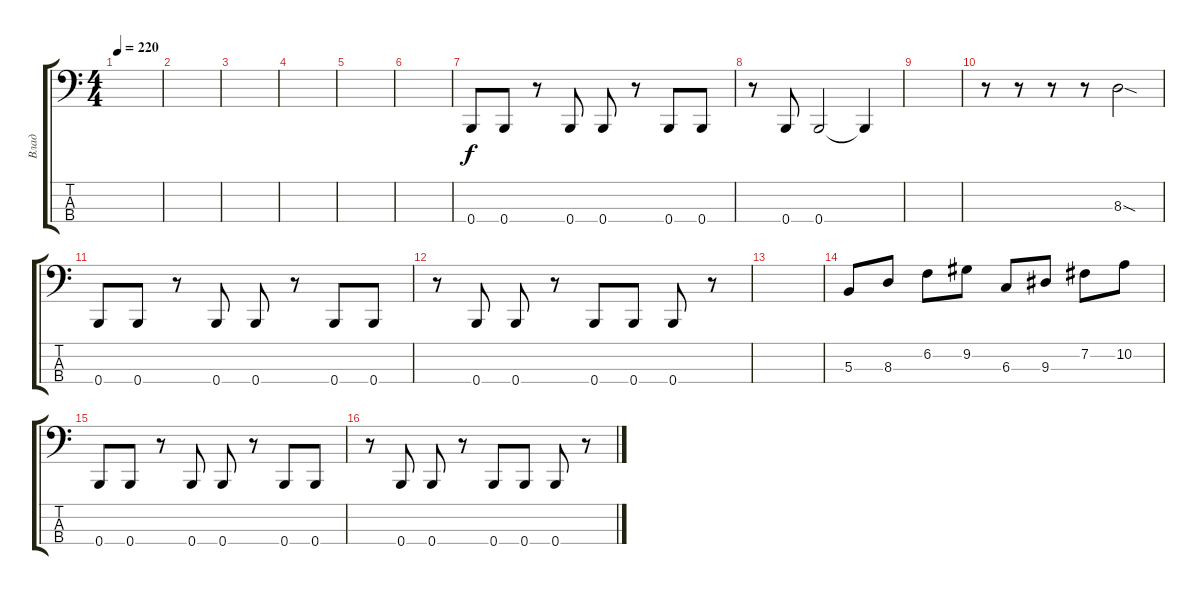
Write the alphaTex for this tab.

\track ("Влад" "Влад") {instrument electricbasspick}
\staff {score tabs}
\tuning (E2 B1 Gb1 B0) {hide}
\ts (4 4)
\tempo 220
\clef f4
\ks c
|
|
|
|
|
|
0.4.8 0.4.8 r.8 0.4.8 0.4.8 r.8 0.4.8 0.4.8 |
r.8 0.4.8 0.4.2 0.4{t}.4 |
|
r.8 r.8 r.8 r.8 8.3{sod}.2 |
0.4.8 0.4.8 r.8 0.4.8 0.4.8 r.8 0.4.8 0.4.8 |
r.8 0.4.8 0.4.8 r.8 0.4.8 0.4.8 0.4.8 r.8 |
|
5.3.8 8.3.8 6.2.8 9.2.8 6.3.8 9.3.8 7.2.8 10.2.8 |
0.4.8 0.4.8 r.8 0.4.8 0.4.8 r.8 0.4.8 0.4.8 |
r.8 0.4.8 0.4.8 r.8 0.4.8 0.4.8 0.4.8 r.8
